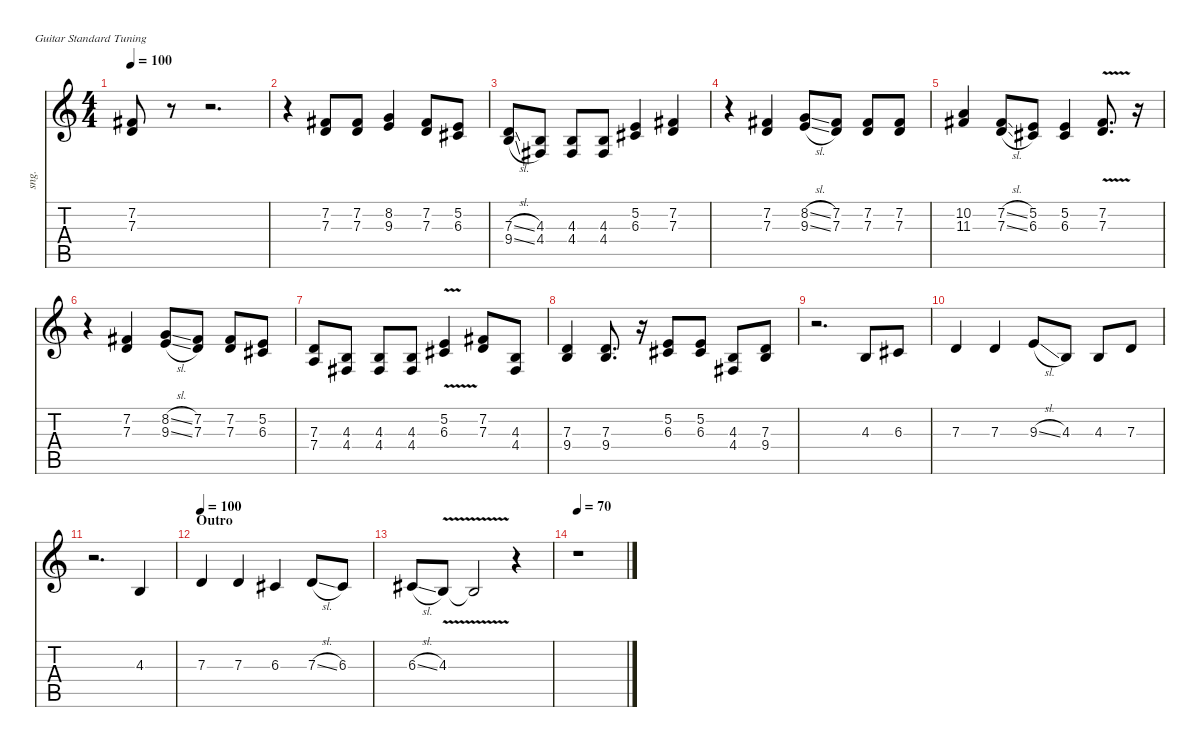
\defaultSystemsLayout 4
\hideDynamics
\bracketExtendMode nobrackets
\otherSystemsTrackNameOrientation horizontal
\track ("Talshin" "sng.") {instrument voiceoohs}
\staff {score tabs}
\tuning (E4 B3 G3 D3 A2 E2)
\ts (4 4)
\tempo 100
\clef g2
\ks c
(7.2{acc #} 7.3).8{dy mf beam Up} r.8{beam Up} r.2{d beam Up} |
r.4{beam Down} (7.2{acc #} 7.3).8{beam Up} (7.2{acc #} 7.3).8{beam Up} (8.2 9.3).4{beam Up} (7.2{acc #} 7.3).8{beam Up} (5.2 6.3{acc #}).8{beam Up} |
(7.3{sl} 9.4{sl}).8{beam Up} (4.4{acc #} 4.3).8{beam Up} (4.3 4.4{acc #}).8{beam Up} (4.3 4.4{acc #}).8{beam Up} (5.2 6.3{acc #}).4{beam Up} (7.2{acc #} 7.3).4{beam Up} |
r.4{beam Down} (7.2{acc #} 7.3).4{beam Up} (8.2{sl} 9.3{sl}).8{beam Up} (7.2{acc #} 7.3).8{beam Up} (7.2{acc #} 7.3).8{beam Up} (7.2{acc #} 7.3).8{beam Up} |
(10.2 11.3{acc #}).4{beam Up} (7.2{sl acc #} 7.3{sl}).8{beam Up} (5.2 6.3{acc #}).8{beam Up} (5.2 6.3{acc #}).4{beam Up} (7.2{v acc #} 7.3).8{d beam Up} r.16{beam Up} |
r.4{beam Down} (7.2{acc #} 7.3).4{beam Up} (8.2{sl} 9.3{sl}).8{beam Up} (7.2{acc #} 7.3).8{beam Up} (7.2{acc #} 7.3).8{beam Up} (5.2 6.3{acc #}).8{beam Up} |
(7.3 7.4).8{beam Up} (4.3 4.4{acc #}).8{beam Up} (4.3 4.4{acc #}).8{beam Up} (4.3 4.4{acc #}).8{beam Up} (5.2{v} 6.3{v acc #}).4{beam Up} (7.2{acc #} 7.3).8{beam Up} (4.3 4.4{acc #}).8{beam Up} |
(7.3 9.4).4{beam Up} (7.3 9.4).8{d beam Up} r.16{beam Up} (5.2 6.3{acc #}).8{beam Up} (5.2 6.3{acc #}).8{beam Up} (4.3 4.4{acc #}).8{beam Up} (7.3 9.4).8{beam Up} |
r.2{d beam Down} 4.3.8{beam Up} 6.3{acc #}.8{beam Up} |
7.3.4{beam Up} 7.3.4{beam Up} 9.3{sl}.8{beam Up} 4.3.8{beam Up} 4.3.8{beam Up} 7.3.8{beam Up} |
r.2{d beam Down} 4.3.4{beam Up} |
\section ("" "Outro")
\tempo 100
7.3.4{beam Up} 7.3.4{beam Up} 6.3{acc #}.4{beam Up} 7.3{sl}.8{beam Up} 6.3{acc #}.8{beam Up} |
6.3{sl acc #}.8{beam Up} 4.3{v}.8{beam Up} 4.3{t}.2{beam Up} r.4{beam Up} |
\tempo 70
r.1{beam Down}
